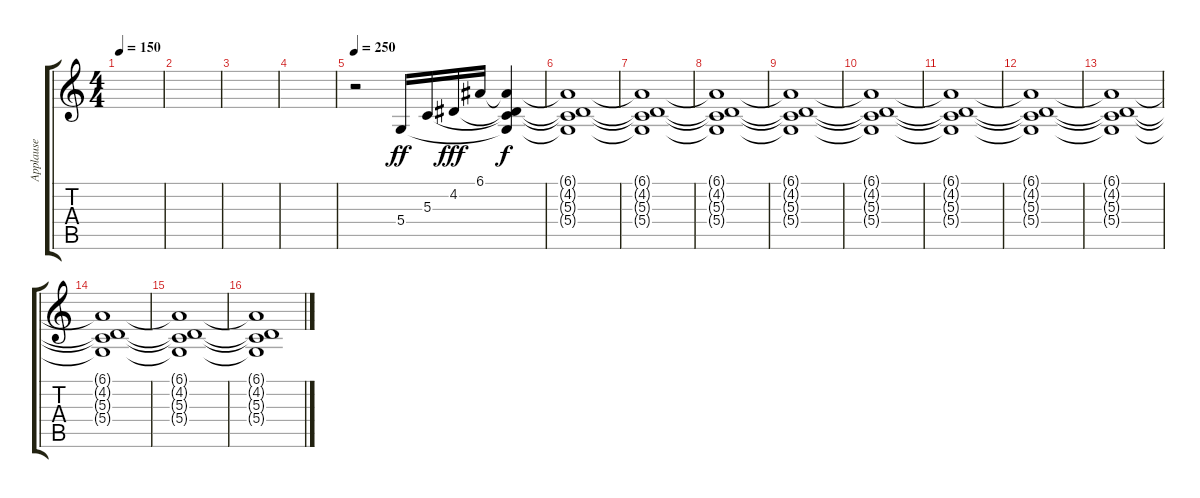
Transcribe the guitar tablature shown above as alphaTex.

\track ("Applause" "Applause") {instrument applause}
\staff {score tabs}
\tuning (E4 B3 G3 D3 A2 E2) {hide}
\ts (4 4)
\tempo 150
\clef g2
\ks c
|
|
|
|
\tempo 250
r.2 5.4.16{dy ff} 5.3.16 4.2.16{dy fff} 6.1.16 (6.1{t} 4.2{t} 5.3{t} 5.4{t}).4{dy f} |
(6.1{t} 4.2{t} 5.3{t} 5.4{t}).1 |
(6.1{t} 4.2{t} 5.3{t} 5.4{t}).1 |
(6.1{t} 4.2{t} 5.3{t} 5.4{t}).1 |
(6.1{t} 4.2{t} 5.3{t} 5.4{t}).1 |
(6.1{t} 4.2{t} 5.3{t} 5.4{t}).1 |
(6.1{t} 4.2{t} 5.3{t} 5.4{t}).1 |
(6.1{t} 4.2{t} 5.3{t} 5.4{t}).1 |
(6.1{t} 4.2{t} 5.3{t} 5.4{t}).1{volume 0} |
(6.1{t} 4.2{t} 5.3{t} 5.4{t}).1 |
(6.1{t} 4.2{t} 5.3{t} 5.4{t}).1 |
(6.1{t} 4.2{t} 5.3{t} 5.4{t}).1
